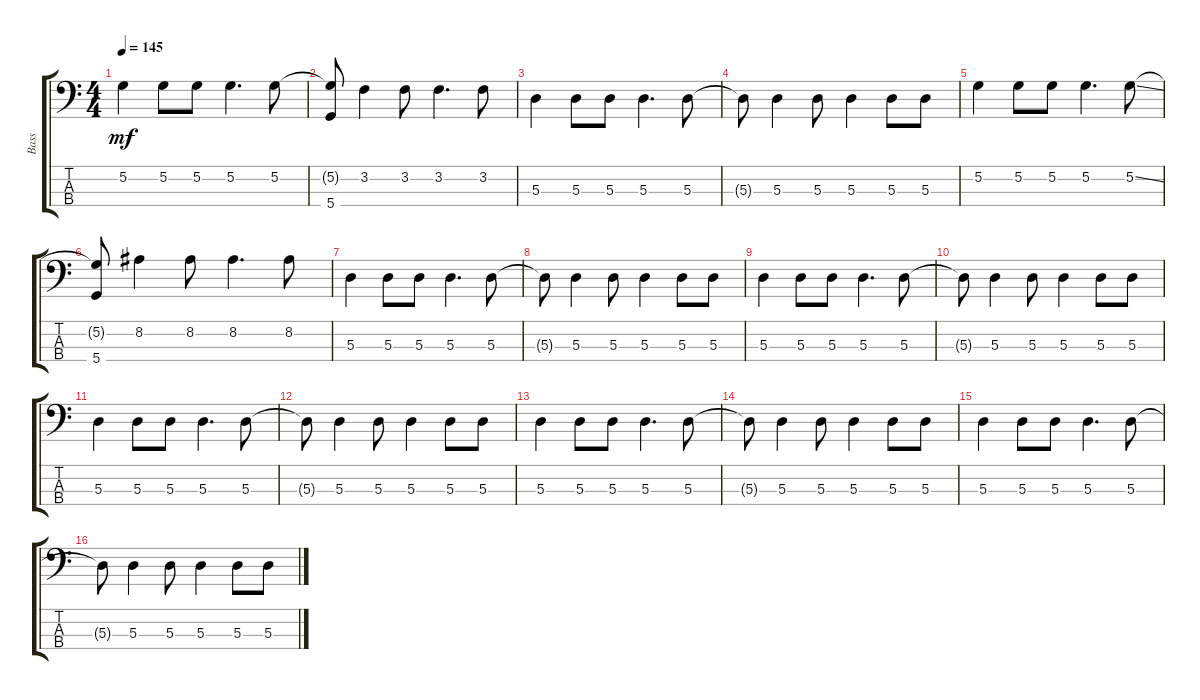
\track ("Bass" "Bass") {instrument electricbassfinger}
\staff {score tabs}
\tuning (G2 D2 A1 D1) {hide}
\ts (4 4)
\tempo 145
\clef f4
\ks c
5.2.4{dy mf} 5.2.8 5.2.8 5.2.4{d} 5.2.8 |
(5.2{t} 5.4).8 3.2.4 3.2.8 3.2.4{d} 3.2.8 |
5.3.4 5.3.8 5.3.8 5.3.4{d} 5.3.8 |
5.3{t}.8 5.3.4 5.3.8 5.3.4 5.3.8 5.3.8 |
5.2.4 5.2.8 5.2.8 5.2.4{d} 5.2{ss}.8 |
(5.2{t} 5.4).8 8.2.4 8.2.8 8.2.4{d} 8.2.8 |
5.3.4 5.3.8 5.3.8 5.3.4{d} 5.3.8 |
5.3{t}.8 5.3.4 5.3.8 5.3.4 5.3.8 5.3.8 |
5.3.4 5.3.8 5.3.8 5.3.4{d} 5.3.8 |
5.3{t}.8 5.3.4 5.3.8 5.3.4 5.3.8 5.3.8 |
5.3.4 5.3.8 5.3.8 5.3.4{d} 5.3.8 |
5.3{t}.8 5.3.4 5.3.8 5.3.4 5.3.8 5.3.8 |
5.3.4 5.3.8 5.3.8 5.3.4{d} 5.3.8 |
5.3{t}.8 5.3.4 5.3.8 5.3.4 5.3.8 5.3.8 |
5.3.4 5.3.8 5.3.8 5.3.4{d} 5.3.8 |
5.3{t}.8 5.3.4 5.3.8 5.3.4 5.3.8 5.3.8
